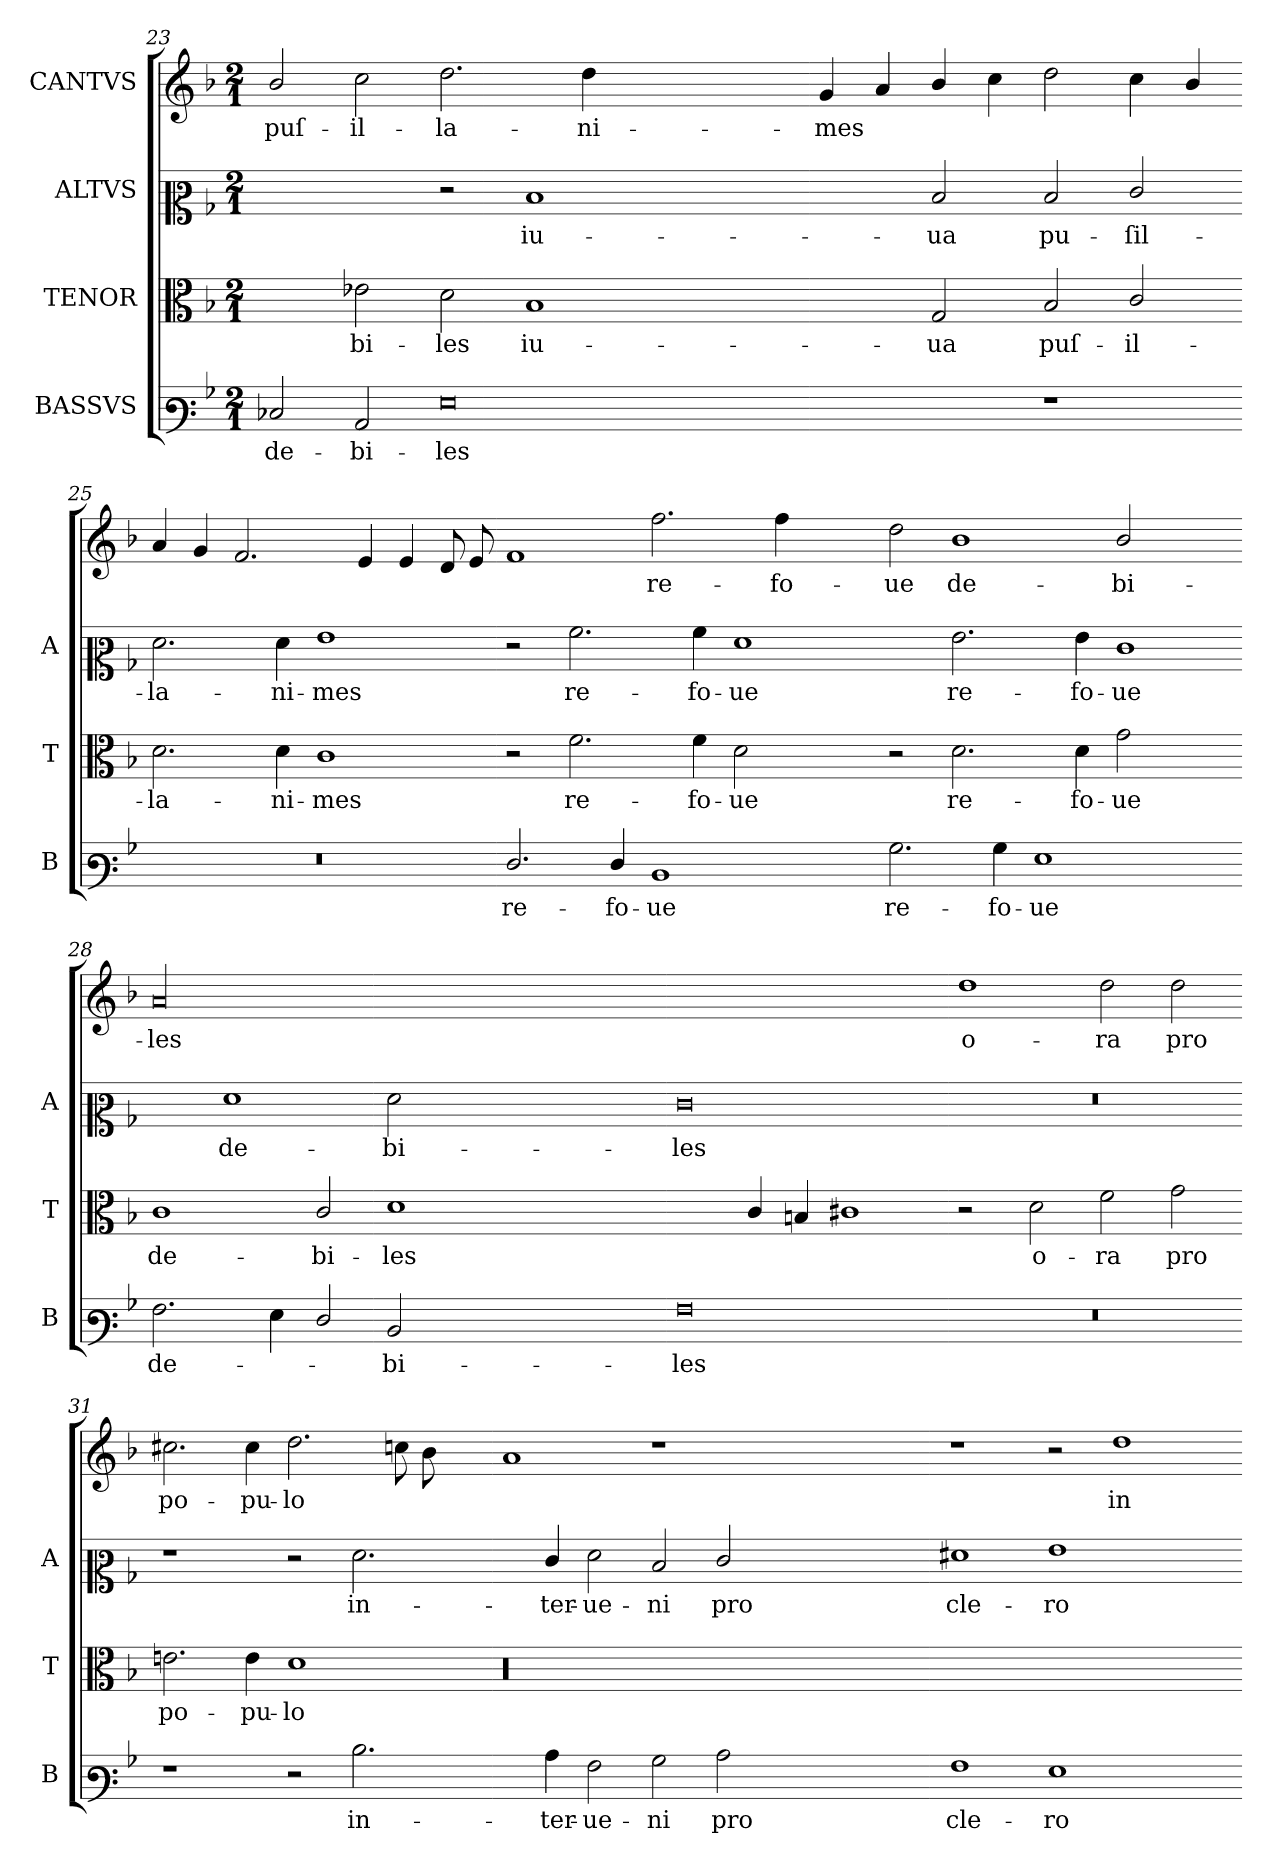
**kern	**text	**kern	**text	**kern	**text	**kern	**text
*part4	*part4	*part3	*part3	*part2	*part2	*part1	*part1
*staff4	*staff4	*staff3	*staff3	*staff2	*staff2	*staff1	*staff1
*I"BASSVS	*	*I"TENOR	*	*I"ALTVS	*	*I"CANTVS	*
*I'B	*	*I'T	*	*I'A	*	*	*
*clefF3	*	*clefC3	*	*clefC2	*	*clefG2	*
*k[b-]	*	*k[b-]	*	*k[b-]	*	*k[b-]	*
*M2/1	*	*M2/1	*	*M2/1	*	*M2/1	*
=23	=23	=23	=23	=23	=23	=23	=23
2E-X/	de-	2ryy	.	1ryy	.	2b-/	puſ-
2C/	-bi-	2e-\	-bi-	.	.	2cc\	-il-
0G	-les	2d\	-les	2r	.	2.dd\	-la-
.	.	1B-/	iu-	1d/	iu-	.	.
.	.	.	.	.	.	4dd\	-ni-
.	.	.	.	.	.	1ryy	.
.	.	2ryy	.	2ryy	.	.	.
=24-	=24-	=24-	=24-	=24-	=24-	=24-	=24-
1ryy	.	2ryy	.	2ryy	.	4g/	-mes
.	.	.	.	.	.	4a/	.
.	.	2G/	-ua	2d/	-ua	4b-/	.
.	.	.	.	.	.	4cc\	.
1r	.	2B-/	puſ-	2d/	pu-	2dd\	.
.	.	2c/	-il-	2e/	-ſil-	4cc\	.
.	.	.	.	.	.	4b-/	.
=25-	=25-	=25-	=25-	=25-	=25-	=25-	=25-
0r	.	2.d\	-la-	2.f\	-la-	4a/	.
.	.	.	.	.	.	4g/	.
.	.	.	.	.	.	2.f/	.
.	.	4d\	-ni-	4f\	-ni-	.	.
.	.	1c	-mes	1g	-mes	.	.
.	.	.	.	.	.	4e/	.
.	.	.	.	.	.	4e/	.
.	.	.	.	.	.	8d/	.
.	.	.	.	.	.	8e/	.
=26-	=26-	=26-	=26-	=26-	=26-	=26-	=26-
2.F/	re-	2r	.	2r	.	1f	.
.	.	2.f\	re-	2.a\	re-	.	.
4F/	-fo-	.	.	.	.	.	.
1D	-ue	.	.	.	.	2.ff\	re-
.	.	4f\	-fo-	4a\	-fo-	.	.
.	.	2d\	-ue	1f\	-ue	.	.
.	.	.	.	.	.	4ff\	-fo-
2ryy	.	2ryy	.	.	.	2ryy	.
=27-	=27-	=27-	=27-	=27-	=27-	=27-	=27-
2.B-\	re-	2r	.	2ryy	.	2dd\	-ue
.	.	2.d\	re-	2.g\	re-	1b-	de-
4B-\	-fo-	.	.	.	.	.	.
1G	-ue	.	.	.	.	.	.
.	.	4d\	-fo-	4g\	-fo-	.	.
.	.	2g\	-ue	1e\	-ue	2b-/	-bi-
2ryy	.	2ryy	.	.	.	2ryy	.
=28-	=28-	=28-	=28-	=28-	=28-	=28-	=28-
2.A\	de-	1c	de-	2ryy	.	00a	-les
.	.	.	.	1f	de-	.	.
4G\	.	.	.	.	.	.	.
2F/	.	2c/	-bi-	.	.	.	.
2D/	-bi-	1d\	-les	2f\	-bi-	.	.
0ryy	.	.	.	0ryy	.	.	.
.	.	1.ryy	.	.	.	.	.
=29-	=29-	=29-	=29-	=29-	=29-	=29-	=29-
0A	-les	2ryy	.	0e	-les	0ryy	.
.	.	4c/	.	.	.	.	.
.	.	4Bn/	.	.	.	.	.
.	.	1c#X	.	.	.	.	.
=30-	=30-	=30-	=30-	=30-	=30-	=30-	=30-
0r	.	2r	.	0r	.	1dd	o-
.	.	2d\	o-	.	.	.	.
.	.	2f\	-ra	.	.	2dd\	-ra
.	.	2g\	pro	.	.	2dd\	pro
=31-	=31-	=31-	=31-	=31-	=31-	=31-	=31-
1r	.	2.en\	po-	1r	.	2.cc#X\	po-
.	.	4e\	-pu-	.	.	4cc#\	-pu-
2r	.	1d	-lo	2r	.	2.dd\	-lo
2.d\	in-	.	.	2.f\	in-	.	.
.	.	.	.	.	.	8ccn\	.
.	.	.	.	.	.	8b-\	.
.	.	4ryy	.	.	.	4ryy	.
=32-	=32-	=32-	=32-	=32-	=32-	=32-	=32-
4ryy	.	00r	.	4ryy	.	1a	.
4c\	-ter-	.	.	4e/	-ter-	.	.
2A\	-ue-	.	.	2f\	-ue-	.	.
2B-\	-ni	.	.	2d/	-ni	1r	.
2c\	pro	.	.	2e/	pro	.	.
0ryy	.	.	.	0ryy	.	0ryy	.
=33-	=33-	=33-	=33-	=33-	=33-	=33-	=33-
1A	cle-	0ryy	.	1f#X	cle-	1r	.
1G	-ro	.	.	1g	-ro	2r	.
.	.	.	.	.	.	1dd\	in-
2ryy	.	2ryy	.	2ryy	.	.	.
=-	=-	=-	=-	=-	=-	=-	=-
*-	*-	*-	*-	*-	*-	*-	*-
